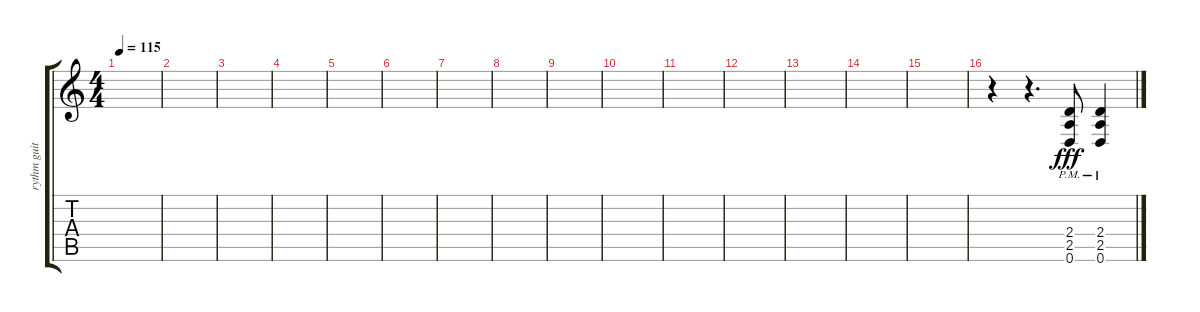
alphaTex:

\track ("rythm guitar" "rythm guit") {instrument distortionguitar}
\staff {score tabs}
\tuning (D4 A3 F3 C3 G2 D2) {hide}
\ts (4 4)
\tempo 115
\clef g2
\ks c
|
|
|
|
|
|
|
|
|
|
|
|
|
|
|
r.4 r.4{d} (2.4{pm} 2.5{pm} 0.6{pm}).8{dy fff} (2.4{pm} 2.5{pm} 0.6{pm}).4
